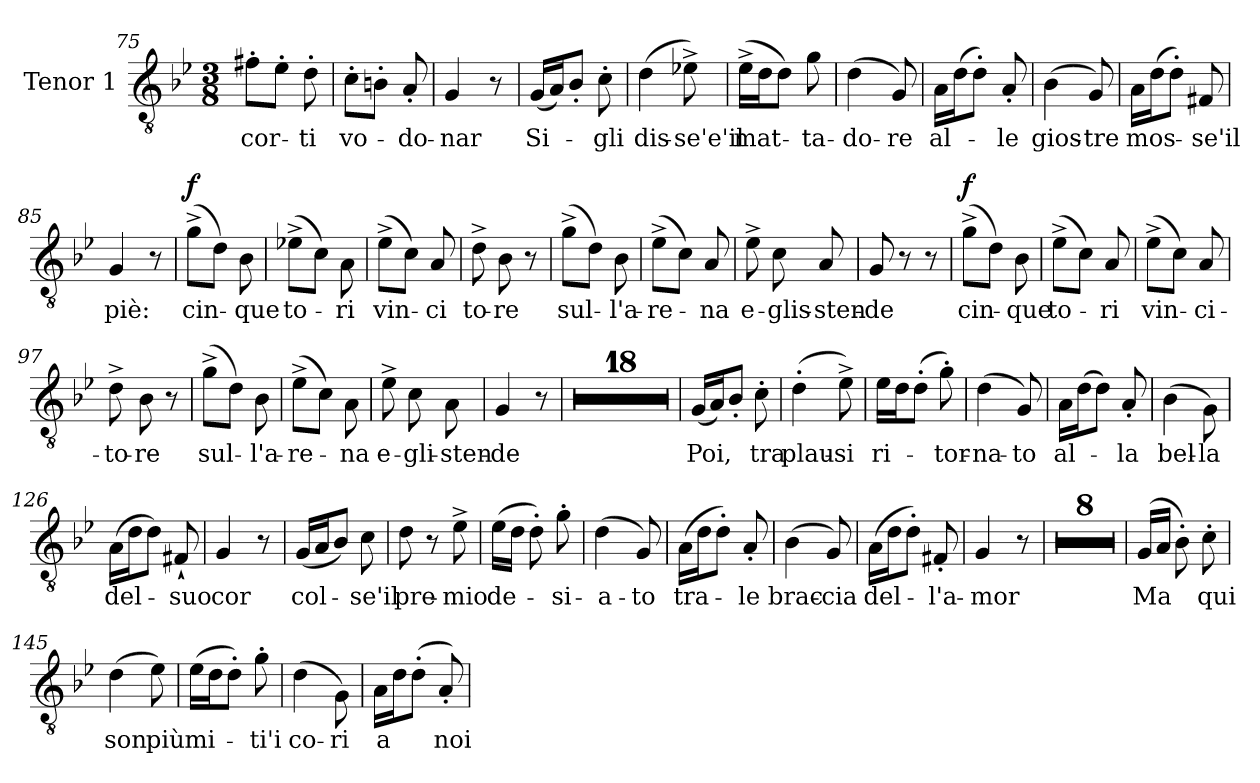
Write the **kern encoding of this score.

**kern	**text	**dynam
*part1	*part1	*part1
*staff1	*staff1	*staff1
*I"Tenor 1	*	*
*I'T. 1	*	*
*clefGv2	*	*
*k[b-e-]	*	*
*B-:	*	*
*M3/8	*	*
=75	=75	=75
8f#X'\L	cor-	.
8e-'\J	.	.
8d'\	-ti	.
=76	=76	=76
8c'\L	vo-	.
8Bn'\J	.	.
8A'/	-do-	.
!!LO:PB:g=z
=77	=77	=77
4G/	-nar	.
8r	.	.
=78	=78	=78
(>16G/LL	Si-	.
16A/J)	.	.
8B-'/J	.	.
8c'\	-gli	.
=79	=79	=79
(>4d\	dis-	.
8e-X^\)	-se'e'il	.
=80	=80	=80
(>16e-^\LL	mat-	.
16d\J	.	.
8d\J)	.	.
8g\	-ta-	.
=81	=81	=81
(>4d\	-do-	.
8G/)	-re	.
=82	=82	=82
16A\LL	al-	.
(>16d\J	.	.
8d'\J)	.	.
8A'/	-le	.
=83	=83	=83
(>4B-\	gios-	.
8G/)	-tre	.
!!LO:LB:g=z
=84	=84	=84
16A\LL	mos-	.
(>16d\J	.	.
8d'\J)	.	.
8F#X/	-se'il	.
=85	=85	=85
4G/	piè:	.
8r	.	.
=86	=86	=86
!	!	!LO:DY:a
(>8g^\L	cin-	f
8d\J)	.	.
8B-\	-que	.
=87	=87	=87
(>8e-X^\L	to-	.
8c\J)	.	.
8A\	-ri	.
=88	=88	=88
(>8e-^\L	vin-	.
8c\J)	.	.
8A/	-ci	.
=89	=89	=89
8d^\	to-	.
8B-\	-re	.
8r	.	.
!!LO:PB:g=z
=90	=90	=90
(>8g^\L	sul-	.
8d\J)	.	.
8B-\	-l'a-	.
=91	=91	=91
(>8e-^\L	-re-	.
8c\J)	.	.
8A/	-na	.
=92	=92	=92
8e-^\	e-	.
8c\	-glis-	.
8A/	-sten-	.
=93	=93	=93
8G/	-de	.
8r	.	.
8r	.	.
=94	=94	=94
!	!	!LO:DY:a
(>8g^\L	cin-	f
8d\J)	.	.
8B-\	-que	.
=95	=95	=95
(>8e-^\L	to-	.
8c\J)	.	.
8A/	-ri	.
=96	=96	=96
(>8e-^\L	vin-	.
8c\J)	.	.
8A/	-ci-	.
!!LO:LB:g=z
=97	=97	=97
8d^\	-to-	.
8B-\	-re	.
8r	.	.
=98	=98	=98
(>8g^\L	sul-	.
8d\J)	.	.
8B-\	-l'a-	.
=99	=99	=99
(>8e-^\L	-re-	.
8c\J)	.	.
8A\	-na	.
=100	=100	=100
8e-^\	e-	.
8c\	-gli-	.
8A\	-sten-	.
=101	=101	=101
4G/	-de	.
8r	.	.
=102	=102	=102
4.r	.	.
=103	=103	=103
4.r	.	.
=104	=104	=104
4.r	.	.
!!LO:PB:g=z
=105	=105	=105
4.r	.	.
=106	=106	=106
4.r	.	.
=107	=107	=107
4.r	.	.
=108	=108	=108
4.r	.	.
!!LO:PB:g=z
=109	=109	=109
4.r	.	.
=110	=110	=110
4.r	.	.
=111	=111	=111
4.r	.	.
=112	=112	=112
4.r	.	.
=113	=113	=113
4.r	.	.
=114	=114	=114
4.r	.	.
=115	=115	=115
4.r	.	.
=116	=116	=116
4.r	.	.
!!LO:LB:g=z
=117	=117	=117
4.r	.	.
=118	=118	=118
4.r	.	.
=119	=119	=119
4.r	.	.
=120	=120	=120
(>16G/LL	Poi,	.
16A/J)	.	.
8B-'/J	.	.
8c'\	tra	.
=121	=121	=121
(>4d'\	plau-	.
8e-^\)	-si	.
=122	=122	=122
16e-\LL	ri-	.
16d\J	.	.
(>8d'\J	.	.
8g'\)	-tor-	.
=123	=123	=123
(>4d\	-na-	.
8G/)	-to	.
!!LO:PB:g=z
=124	=124	=124
16A\LL	al-	.
(>16d\J	.	.
8d\J)	.	.
8A'/	-la	.
=125	=125	=125
(>4B-\	bel-	.
8G\)	-la	.
=126	=126	=126
(>16A\LL	del-	.
16d\J	.	.
8d\J)	.	.
8F#X''/	-suo	.
=127	=127	=127
4G/	cor	.
8r	.	.
=128	=128	=128
(>16G/LL	col-	.
16A/J	.	.
8B-/J)	.	.
8c\	-se'il	.
=129	=129	=129
8d\	pre-	.
8r	.	.
8e-^\	-mio	.
=130	=130	=130
(>16e-\LL	de-	.
16d\JJ	.	.
8d'\)	.	.
8g'\	-si-	.
=131	=131	=131
(>4d\	-a-	.
8G/)	-to	.
!!LO:LB:g=z
=132	=132	=132
(16A\LL	tra-	.
16d\J	.	.
8d'\J)	.	.
8A'/	-le	.
=133	=133	=133
(>4B-\	brac-	.
8G/)	-cia	.
=134	=134	=134
(16A\LL	del-	.
16d\J	.	.
8d'\J)	.	.
8F#X'/	-l'a-	.
=135	=135	=135
4G/	-mor	.
8r	.	.
=136	=136	=136
4.r	.	.
=137	=137	=137
4.r	.	.
=138	=138	=138
4.r	.	.
!!LO:PB:g=z
=139	=139	=139
4.r	.	.
=140	=140	=140
4.r	.	.
=141	=141	=141
4.r	.	.
=142	=142	=142
4.r	.	.
=143	=143	=143
4.r	.	.
=144	=144	=144
(>16G/LL	Ma	.
16A/JJ	.	.
8B-'\)	.	.
8c'\	qui	.
=145	=145	=145
(>4d\	son	.
8e-\)	più	.
!!LO:PB:g=z
=146	=146	=146
(16e-\LL	mi-	.
16d\J	.	.
8d'\J)	.	.
8g'\	-ti'i	.
=147	=147	=147
(>4d\	co-	.
8G\)	-ri	.
=148	=148	=148
16A\LL	a	.
16d\J	.	.
(>8d'\J	.	.
8A'/)	noi	.
=	=	=
*-	*-	*-
